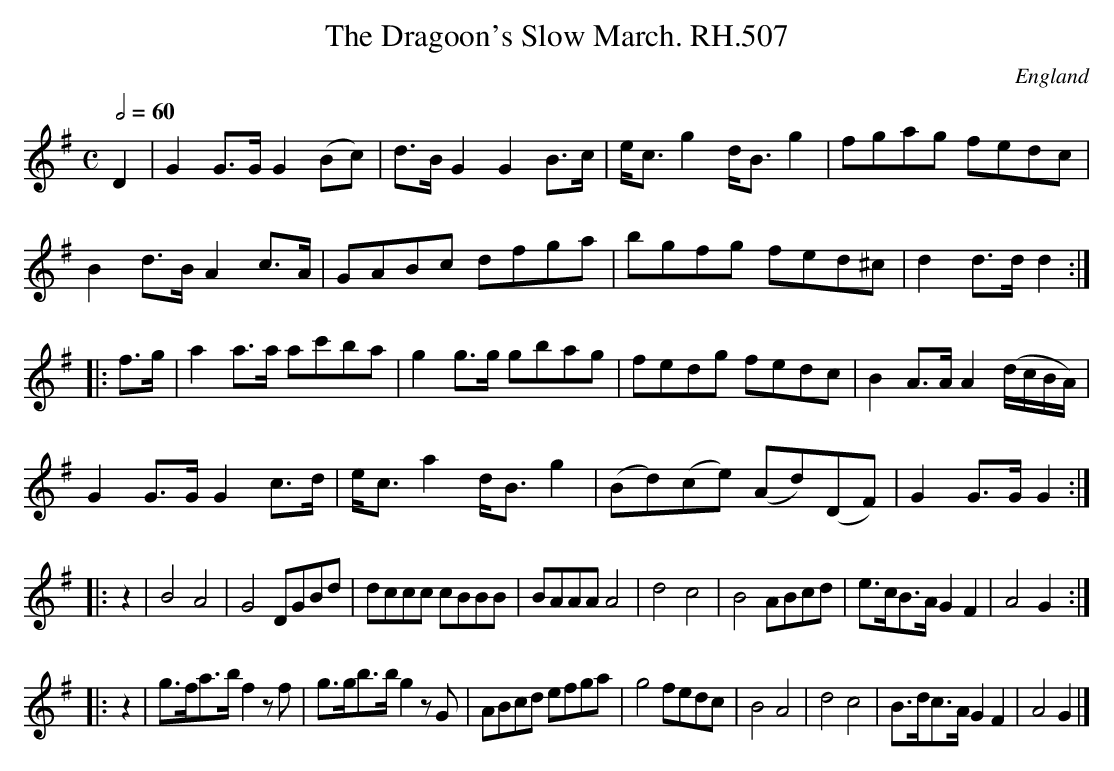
X:1
T:Dragoon's Slow March. RH.507, The
O:England
M:C
L:1/8
Q:2/4=60
K:G
D2|G2G>G G2(Bc)|d>BG2 G2B>c|\
e<cg2 d<Bg2|fgag fedc|
B2d>B A2c>A|GABc dfga|\
bgfg fed^c|d2d>d d2:|
|:f>g|a2a>a ac'ba|g2g>g gbag|\
fedg fedc|B2A>A A2(d/c/B/A/)|
G2G>G G2c>d|e<ca2 d<Bg2|\
(Bd)(ce) (Ad)(DF)|G2G>GG2:|
|:z2|B4 A4|G4 DGBd|dccc cBBB|BAAA A4|\
d4 c4|B4 ABcd|e>cB>A G2F2|A4 G2:|
|:z2|g>fa>b f2zf|g>gb>b g2zG|ABcd efga|g4 fedc|\
B4A4|d4c4|B>dc>AG2F2|A4G2|]
